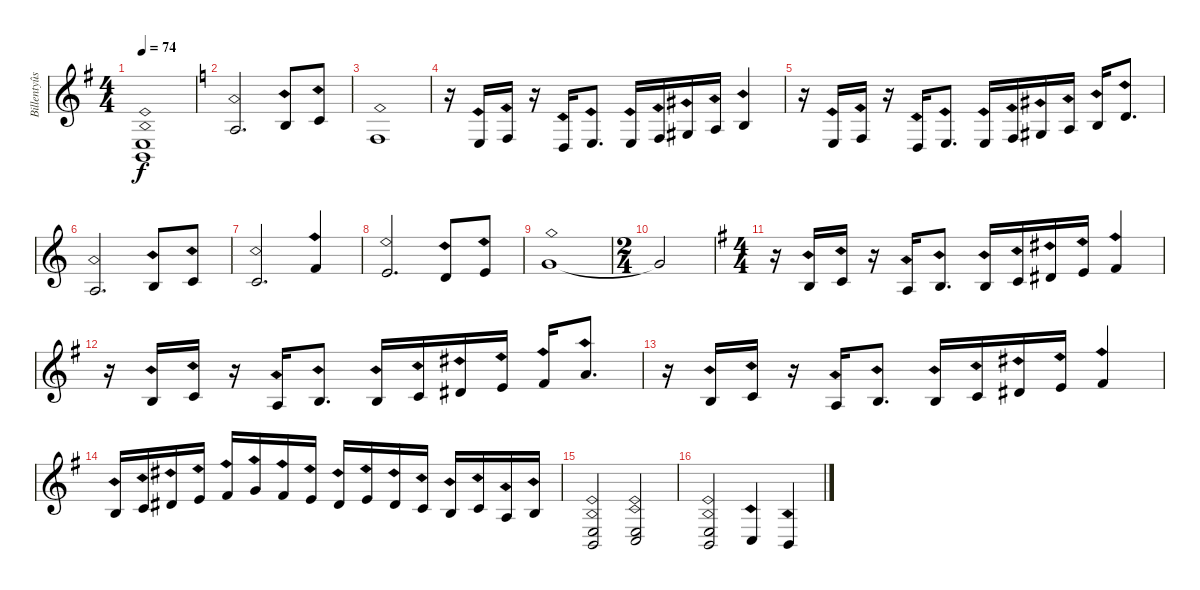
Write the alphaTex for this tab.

\track ("Billentyûs 1 (Paul Morris)" "Billentyûs") {instrument synthstrings1}
\staff {score}
\tuning (E4 B3 G3 D3 A2 E2) {hide}
\ts (4 4)
\tempo 74
\clef g2
\ks g
(2.4{ph 12} 2.5{ph 12}).1{dy f} |
\ks c
2.3{ph 12}.2{d} 0.2{ph 12}.8 1.2{ph 12}.8 |
3.4{ph 12}.1 |
r.16 2.4{ph 12}.16 3.4{ph 12}.16 r.16 0.4{ph 12}.16 2.4{ph 12}.8{d} 2.4{ph 12}.16 3.4{ph 12}.16 1.3{ph 12}.16 2.3{ph 12}.16 0.2{ph 12}.4 |
r.16 2.4{ph 12}.16 3.4{ph 12}.16 r.16 0.4{ph 12}.16 2.4{ph 12}.8{d} 2.4{ph 12}.16 3.4{ph 12}.16 1.3{ph 12}.16 2.3{ph 12}.16 0.2{ph 12}.16 3.2{ph 12}.8{d} |
2.3{ph 12}.2{d} 0.2{ph 12}.8 1.2{ph 12}.8 |
1.2{ph 12}.2{d} 1.1{ph 12}.4 |
0.1{ph 12}.2{d} 3.2{ph 12}.8 0.1{ph 12}.8 |
3.1{ph 12}.1 |
\ts (2 4)
3.1{t}.2 |
\ts (4 4)
\ks g
r.16 0.2{ph 12}.16 1.2{ph 12}.16 r.16 2.3{ph 12}.16 0.2{ph 12}.8{d} 0.2{ph 12}.16 1.2{ph 12}.16 4.2{ph 12}.16 0.1{ph 12}.16 2.1{ph 12}.4 |
r.16 0.2{ph 12}.16 1.2{ph 12}.16 r.16 2.3{ph 12}.16 0.2{ph 12}.8{d} 0.2{ph 12}.16 1.2{ph 12}.16 4.2{ph 12}.16 0.1{ph 12}.16 2.1{ph 12}.16 5.1{ph 12}.8{d} |
r.16 0.2{ph 12}.16 1.2{ph 12}.16 r.16 2.3{ph 12}.16 0.2{ph 12}.8{d} 0.2{ph 12}.16 1.2{ph 12}.16 4.2{ph 12}.16 0.1{ph 12}.16 2.1{ph 12}.4 |
0.2{ph 12}.16 1.2{ph 12}.16 4.2{ph 12}.16 5.2{ph 12}.16 2.1{ph 12}.16 3.1{ph 12}.16 2.1{ph 12}.16 0.1{ph 12}.16 4.2{ph 12}.16 5.2{ph 12}.16 4.2{ph 12}.16 1.2{ph 12}.16 0.2{ph 12}.16 1.2{ph 12}.16 2.3{ph 12}.16 0.2{ph 12}.16 |
(2.4{ph 12} 2.5{ph 12}).2 (2.4{ph 12} 3.5{ph 12}).2 |
(2.4{ph 12} 2.5{ph 12}).2 3.5{ph 12}.4 2.5{ph 12}.4
